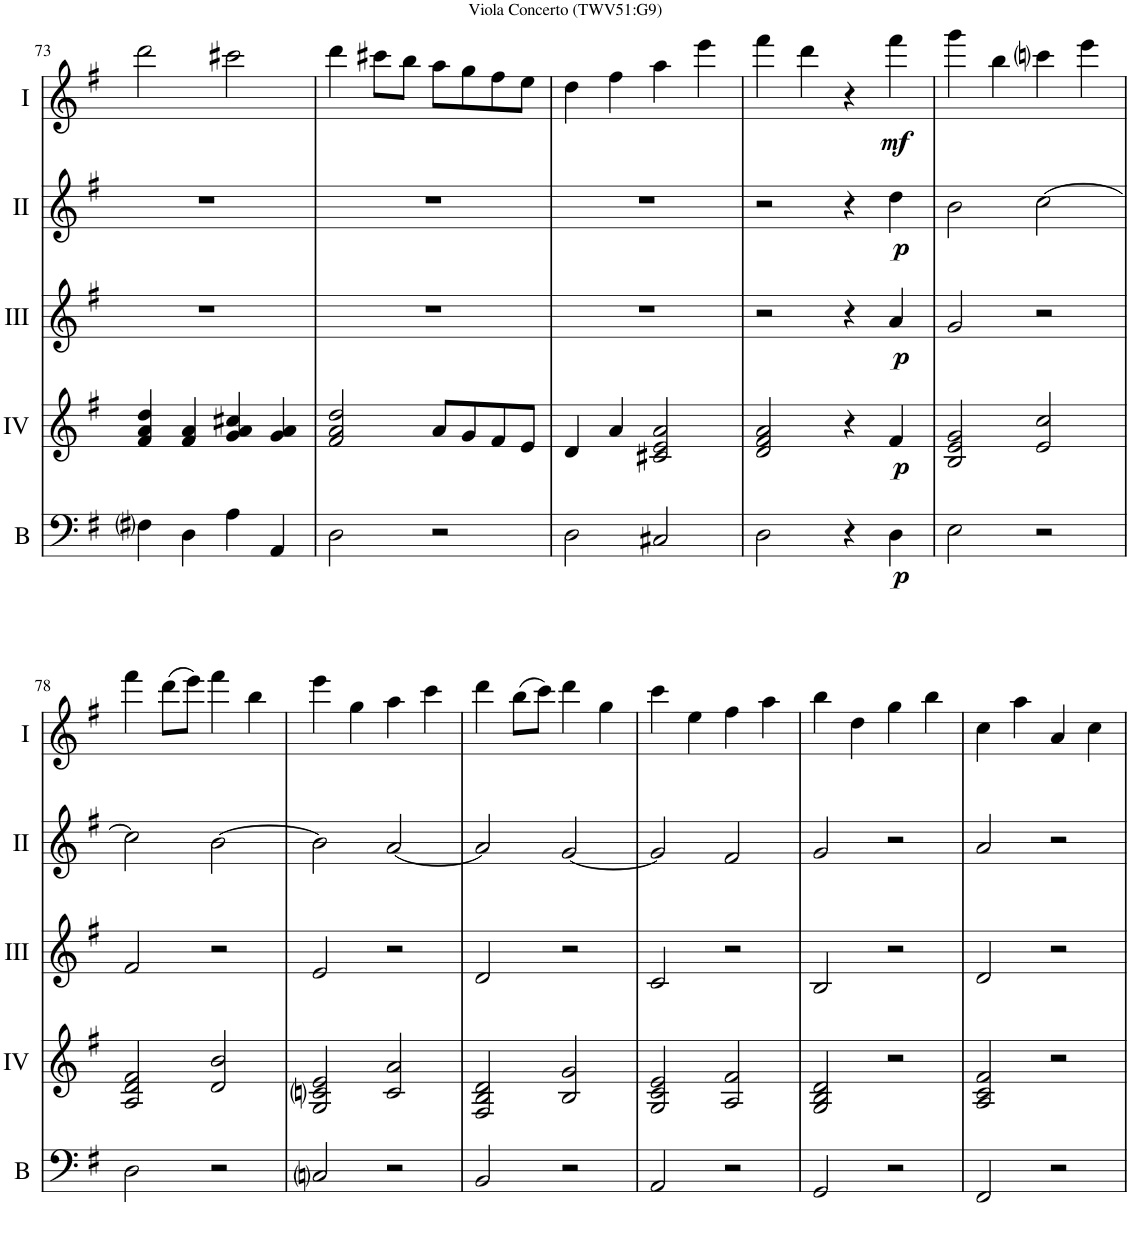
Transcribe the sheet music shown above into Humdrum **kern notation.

**kern	**dynam	**kern	**dynam	**kern	**dynam	**kern	**dynam	**kern	**dynam
*part5	*part5	*part4	*part4	*part3	*part3	*part2	*part2	*part1	*part1
*staff5	*staff5	*staff4	*staff4	*staff3	*staff3	*staff2	*staff2	*staff1	*staff1
*I"Bass	*	*I"Acc. 4	*	*I"Acc. 3	*	*I"Acc. 2	*	*I"Acc. 1	*
*I'B	*	*	*	*	*	*	*	*	*
!!LO:PB:g=z
*clefF4	*	*clefG2	*	*clefG2	*	*clefG2	*	*clefG2	*
*Trd7c12	*	*	*	*	*	*	*	*Trd7c12	*
*k[f#]	*	*k[f#]	*	*k[f#]	*	*k[f#]	*	*k[f#]	*
*M2/2	*	*M2/2	*	*M2/2	*	*M2/2	*	*M2/2	*
*met(c|)	*	*met(c|)	*	*met(c|)	*	*met(c|)	*	*met(c|)	*
=73	=73	=73	=73	=73	=73	=73	=73	=73	=73
4F#i\	.	4f#/ 4a/ 4dd/	.	1r	.	1r	.	2ddd\	.
4D\	.	4f#/ 4a/	.	.	.	.	.	.	.
4A\	.	4g/ 4a/ 4cc#X/	.	.	.	.	.	2ccc#X\	.
4AA/	.	4g/ 4a/	.	.	.	.	.	.	.
=74	=74	=74	=74	=74	=74	=74	=74	=74	=74
2D\	.	2f#/ 2a/ 2dd/	.	1r	.	1r	.	4ddd\	.
.	.	.	.	.	.	.	.	8ccc#X\L	.
.	.	.	.	.	.	.	.	8bb\J	.
2r	.	8a/L	.	.	.	.	.	8aa\L	.
.	.	8g/	.	.	.	.	.	8gg\	.
.	.	8f#/	.	.	.	.	.	8ff#\	.
.	.	8e/J	.	.	.	.	.	8ee\J	.
=75	=75	=75	=75	=75	=75	=75	=75	=75	=75
2D\	.	4d/	.	1r	.	1r	.	4dd\	.
.	.	4a/	.	.	.	.	.	4ff#\	.
2C#X/	.	2c#X/ 2e/ 2a/	.	.	.	.	.	4aa\	.
.	.	.	.	.	.	.	.	4eee\	.
=76	=76	=76	=76	=76	=76	=76	=76	=76	=76
2D\	.	2d/ 2f#/ 2a/	.	2r	.	2r	.	4fff#\	.
.	.	.	.	.	.	.	.	4ddd\	.
4r	.	4r	.	4r	.	4r	.	4r	.
!	!LO:DY:b	!	!LO:DY:b	!	!LO:DY:b	!	!LO:DY:b	!	!LO:DY:b
4D\	p	4f#/	p	4a/	p	4dd\	p	4fff#\	mf
=77	=77	=77	=77	=77	=77	=77	=77	=77	=77
2E\	.	2B/ 2e/ 2g/	.	2g/	.	2b\	.	4ggg\	.
.	.	.	.	.	.	.	.	4bb\	.
2r	.	2e/ 2cc/	.	2r	.	[2cc\	.	4cccni\	.
.	.	.	.	.	.	.	.	4eee\	.
!!LO:LB:g=z
=78	=78	=78	=78	=78	=78	=78	=78	=78	=78
2D\	.	2A/ 2d/ 2f#/	.	2f#/	.	2cc\]	.	4fff#\	.
.	.	.	.	.	.	.	.	(8ddd\L	.
.	.	.	.	.	.	.	.	8eee\J)	.
2r	.	2d/ 2b/	.	2r	.	[2b\	.	4fff#\	.
.	.	.	.	.	.	.	.	4bb\	.
=79	=79	=79	=79	=79	=79	=79	=79	=79	=79
2Cni/	.	2G/ 2cni/ 2e/	.	2e/	.	2b\]	.	4eee\	.
.	.	.	.	.	.	.	.	4gg\	.
2r	.	2c/ 2a/	.	2r	.	[2a/	.	4aa\	.
.	.	.	.	.	.	.	.	4ccc\	.
=80	=80	=80	=80	=80	=80	=80	=80	=80	=80
2BB/	.	2F#/ 2B/ 2d/	.	2d/	.	2a/]	.	4ddd\	.
.	.	.	.	.	.	.	.	(8bb\L	.
.	.	.	.	.	.	.	.	8ccc\J)	.
2r	.	2B/ 2g/	.	2r	.	[2g/	.	4ddd\	.
.	.	.	.	.	.	.	.	4gg\	.
=81	=81	=81	=81	=81	=81	=81	=81	=81	=81
2AA/	.	2G/ 2c/ 2e/	.	2c/	.	2g/]	.	4ccc\	.
.	.	.	.	.	.	.	.	4ee\	.
2r	.	2A/ 2f#/	.	2r	.	2f#/	.	4ff#\	.
.	.	.	.	.	.	.	.	4aa\	.
=82	=82	=82	=82	=82	=82	=82	=82	=82	=82
2GG/	.	2G/ 2B/ 2d/	.	2B/	.	2g/	.	4bb\	.
.	.	.	.	.	.	.	.	4dd\	.
2r	.	2r	.	2r	.	2r	.	4gg\	.
.	.	.	.	.	.	.	.	4bb\	.
=83	=83	=83	=83	=83	=83	=83	=83	=83	=83
2FF#/	.	2A/ 2c/ 2f#/	.	2d/	.	2a/	.	4cc\	.
.	.	.	.	.	.	.	.	4aa\	.
2r	.	2r	.	2r	.	2r	.	4a/	.
.	.	.	.	.	.	.	.	4cc\	.
=	=	=	=	=	=	=	=	=	=
*-	*-	*-	*-	*-	*-	*-	*-	*-	*-
